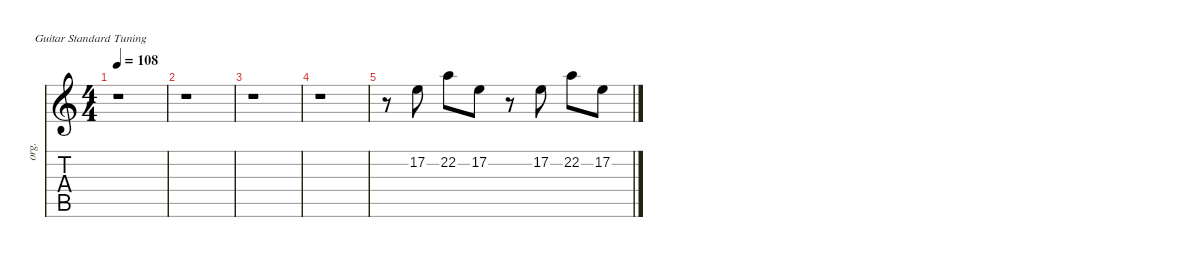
\defaultSystemsLayout 4
\hideDynamics
\bracketExtendMode nobrackets
\otherSystemsTrackNameOrientation horizontal
\track ("Synth." "org.") {instrument reedorgan}
\staff {score tabs}
\tuning (E4 B3 G3 D3 A2 E2)
\ts (4 4)
\tempo 108
\clef g2
\ks c
r.1{dy f} |
r.1 |
r.1 |
r.1 |
r.8 17.2.8 22.2.8 17.2.8 r.8 17.2.8 22.2.8 17.2.8
